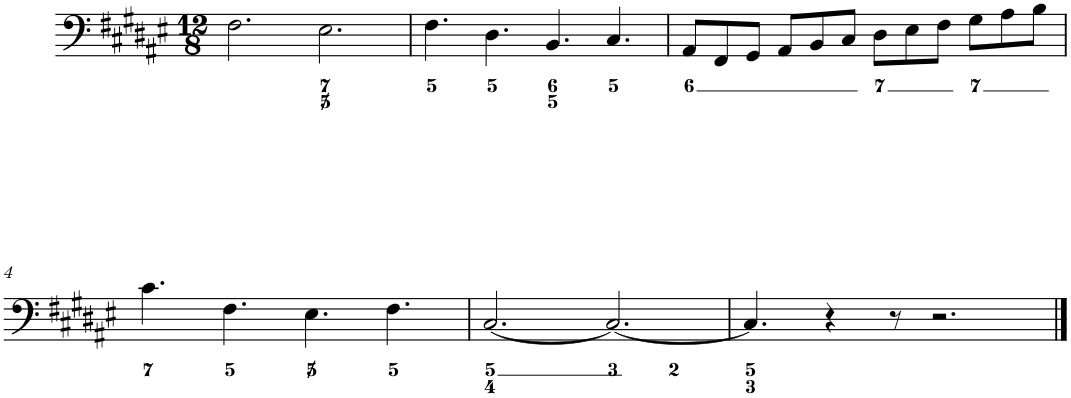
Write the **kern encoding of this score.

**kern
*part1
*staff1
*I"Piano
*I'Pno.
*clefF4
*k[f#c#g#d#a#e#]
*M12/8
=1
2.F#\
2.E#\
=2
4.F#\
4.D#\
4.BB/
4.C#/
=3
8AA#/L
8FF#/
8GG#/J
8AA#/L
8BB/
8C#/J
8D#\L
8E#\
8F#\J
8G#\L
8A#\
8B\J
!!LO:LB:g=z
=4
4.c#\
4.F#\
4.E#\
4.F#\
=5
[2.C#/
2.C#/_
=6
4.C#/]
4r
8r
2.r
==
*-
